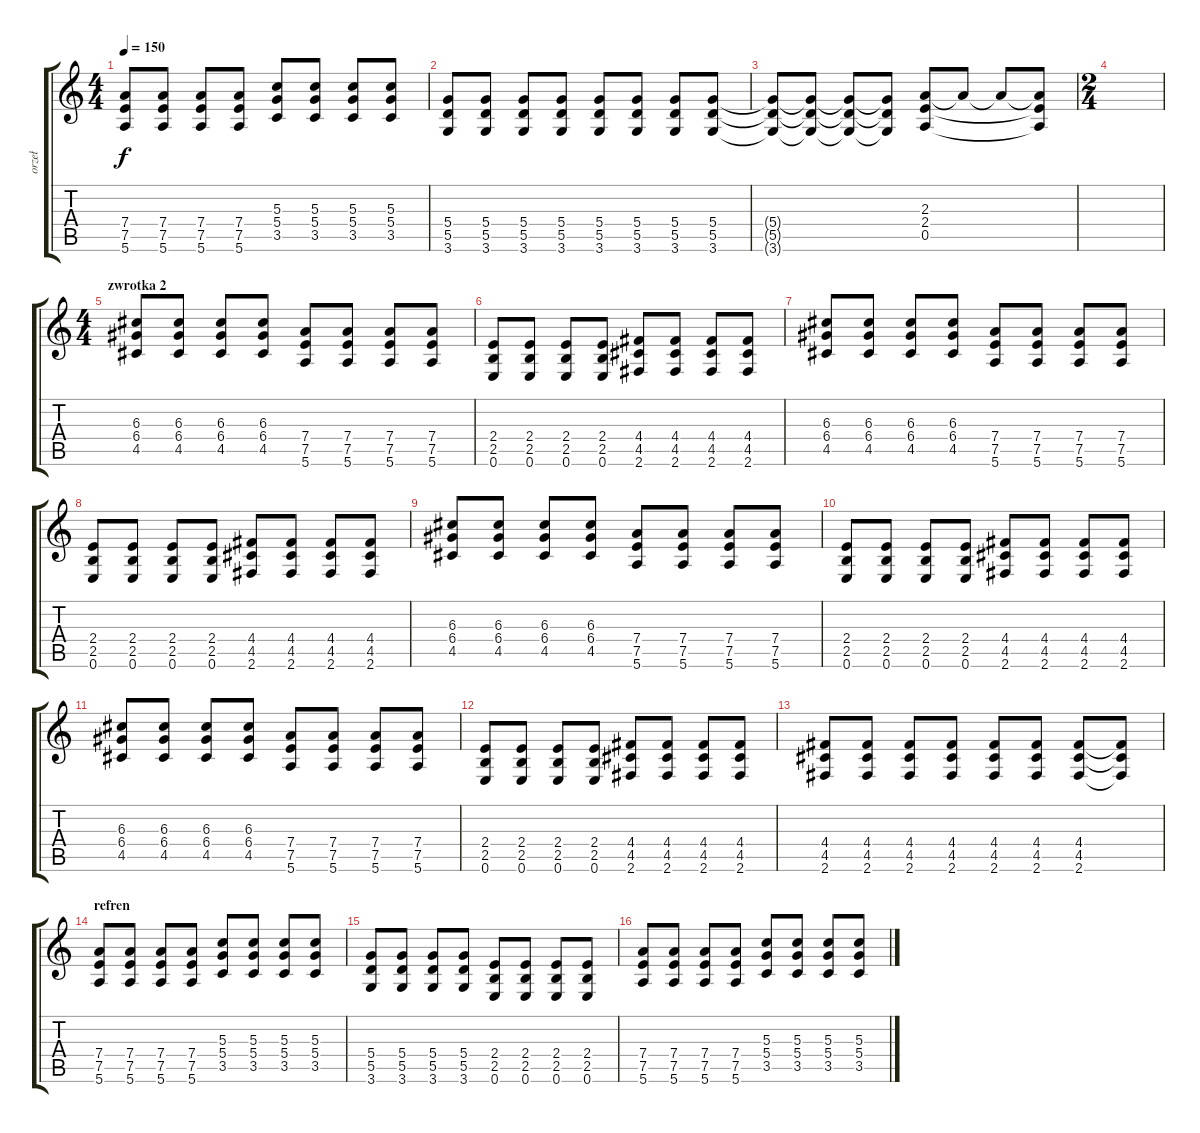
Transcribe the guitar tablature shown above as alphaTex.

\track ("orzeł" "orzeł") {instrument overdrivenguitar}
\staff {score tabs}
\tuning (E4 B3 G3 D3 A2 E2) {hide}
\ts (4 4)
\tempo 150
\clef g2
\ks c
(7.4 7.5 5.6).8{dy f} (7.4 7.5 5.6).8 (7.4 7.5 5.6).8 (7.4 7.5 5.6).8 (5.3 5.4 3.5).8 (5.3 5.4 3.5).8 (5.3 5.4 3.5).8 (5.3 5.4 3.5).8 |
(5.4 5.5 3.6).8 (5.4 5.5 3.6).8 (5.4 5.5 3.6).8 (5.4 5.5 3.6).8 (5.4 5.5 3.6).8 (5.4 5.5 3.6).8 (5.4 5.5 3.6).8 (5.4 5.5 3.6).8 |
(5.4{t} 5.5{t} 3.6{t}).8 (5.4{t} 5.5{t} 3.6{t}).8 (5.4{t} 5.5{t} 3.6{t}).8 (5.4{t} 5.5{t} 3.6{t}).8 (2.3 2.4 0.5).8 2.3{t}.8 2.3{t}.8 (2.3{t} 2.4{t} 0.5{t}).8 |
\ts (2 4)
|
\ts (4 4)
\section ("" "zwrotka 2")
(6.3 6.4 4.5).8 (6.3 6.4 4.5).8 (6.3 6.4 4.5).8 (6.3 6.4 4.5).8 (7.4 7.5 5.6).8 (7.4 7.5 5.6).8 (7.4 7.5 5.6).8 (7.4 7.5 5.6).8 |
(2.4 2.5 0.6).8 (2.4 2.5 0.6).8 (2.4 2.5 0.6).8 (2.4 2.5 0.6).8 (4.4 4.5 2.6).8 (4.4 4.5 2.6).8 (4.4 4.5 2.6).8 (4.4 4.5 2.6).8 |
(6.3 6.4 4.5).8 (6.3 6.4 4.5).8 (6.3 6.4 4.5).8 (6.3 6.4 4.5).8 (7.4 7.5 5.6).8 (7.4 7.5 5.6).8 (7.4 7.5 5.6).8 (7.4 7.5 5.6).8 |
(2.4 2.5 0.6).8 (2.4 2.5 0.6).8 (2.4 2.5 0.6).8 (2.4 2.5 0.6).8 (4.4 4.5 2.6).8 (4.4 4.5 2.6).8 (4.4 4.5 2.6).8 (4.4 4.5 2.6).8 |
(6.3 6.4 4.5).8 (6.3 6.4 4.5).8 (6.3 6.4 4.5).8 (6.3 6.4 4.5).8 (7.4 7.5 5.6).8 (7.4 7.5 5.6).8 (7.4 7.5 5.6).8 (7.4 7.5 5.6).8 |
(2.4 2.5 0.6).8 (2.4 2.5 0.6).8 (2.4 2.5 0.6).8 (2.4 2.5 0.6).8 (4.4 4.5 2.6).8 (4.4 4.5 2.6).8 (4.4 4.5 2.6).8 (4.4 4.5 2.6).8 |
(6.3 6.4 4.5).8 (6.3 6.4 4.5).8 (6.3 6.4 4.5).8 (6.3 6.4 4.5).8 (7.4 7.5 5.6).8 (7.4 7.5 5.6).8 (7.4 7.5 5.6).8 (7.4 7.5 5.6).8 |
(2.4 2.5 0.6).8 (2.4 2.5 0.6).8 (2.4 2.5 0.6).8 (2.4 2.5 0.6).8 (4.4 4.5 2.6).8 (4.4 4.5 2.6).8 (4.4 4.5 2.6).8 (4.4 4.5 2.6).8 |
(4.4 4.5 2.6).8 (4.4 4.5 2.6).8 (4.4 4.5 2.6).8 (4.4 4.5 2.6).8 (4.4 4.5 2.6).8 (4.4 4.5 2.6).8 (4.4 4.5 2.6).8 (4.4{t} 4.5{t} 2.6{t}).8 |
\section ("" "refren")
(7.4 7.5 5.6).8 (7.4 7.5 5.6).8 (7.4 7.5 5.6).8 (7.4 7.5 5.6).8 (5.3 5.4 3.5).8 (5.3 5.4 3.5).8 (5.3 5.4 3.5).8 (5.3 5.4 3.5).8 |
(5.4 5.5 3.6).8 (5.4 5.5 3.6).8 (5.4 5.5 3.6).8 (5.4 5.5 3.6).8 (2.4 2.5 0.6).8 (2.4 2.5 0.6).8 (2.4 2.5 0.6).8 (2.4 2.5 0.6).8 |
(7.4 7.5 5.6).8 (7.4 7.5 5.6).8 (7.4 7.5 5.6).8 (7.4 7.5 5.6).8 (5.3 5.4 3.5).8 (5.3 5.4 3.5).8 (5.3 5.4 3.5).8 (5.3 5.4 3.5).8
